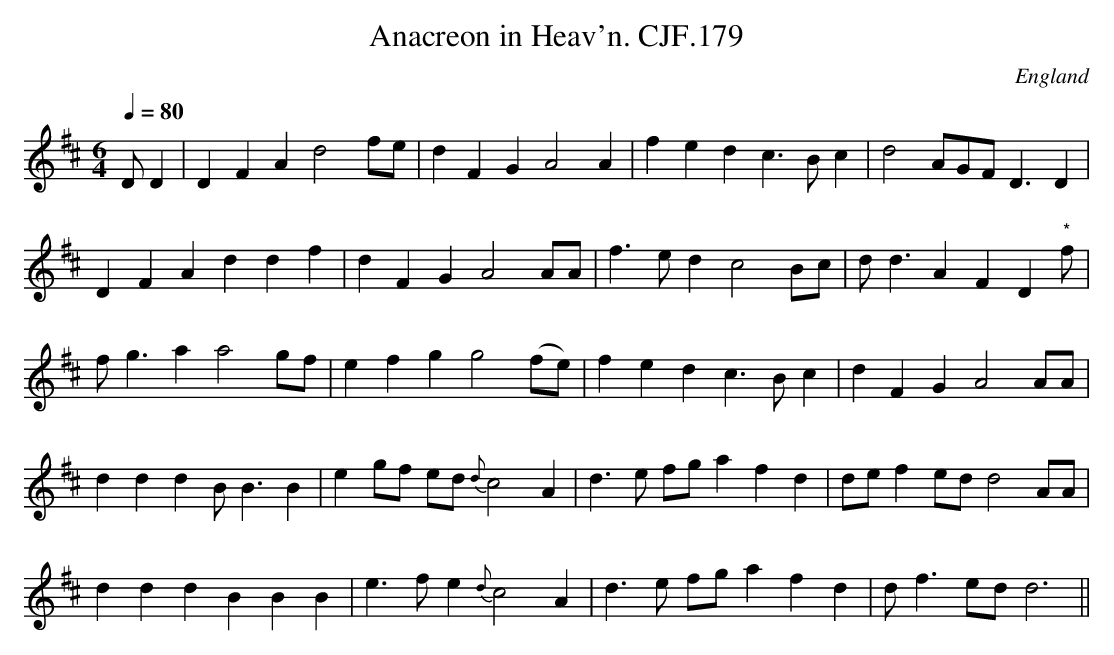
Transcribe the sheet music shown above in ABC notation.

X:1
T:Anacreon in Heav'n. CJF.179
M:6/4
L:1/4
Q:80
O:England
K:D
D/D|DFAd2f/e/|dFGA2A|fedc>Bc|d2A/G/F/D3/2D|!\
DFAddf|dFGA2A/A/|f>edc2B/c/|d<dAFD"*"f/2|!
f<gaa2g/f/|efgg2(f/e/)|fedc>Bc|dFGA2A/A/|!dddB<BB|\
eg/f/ e/d/{d}c2A|d>e f/g/afd|d/e/fe/d/d2A/A/|!\
dddBBB|e>fe{d}c2A|
d>e f/g/afd|d<fe/d/d3||
